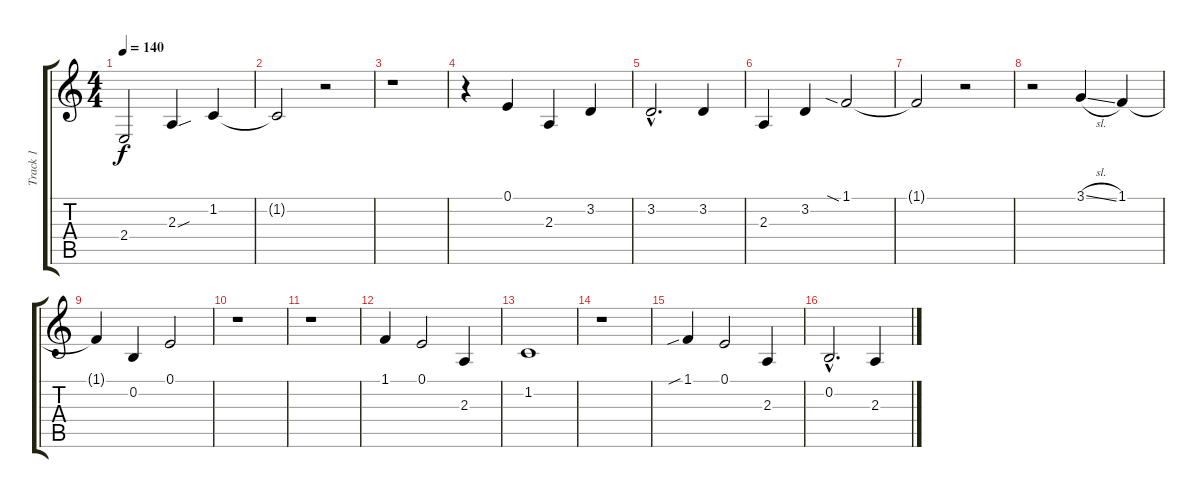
\track ("Track 1" "Track 1") {instrument electricgrandpiano}
\staff {score tabs}
\tuning (E4 B3 G3 D3 A2 E2) {hide}
\ts (4 4)
\tempo 140
\clef g2
\ks c
2.4.2{dy f} 2.3{sou}.4 1.2.4 |
1.2{t}.2 r.2 |
r.1 |
r.4 0.1.4 2.3.4 3.2.4 |
3.2{hac}.2{d} 3.2.4 |
2.3.4 3.2.4 1.1{sia}.2 |
1.1{t}.2 r.2 |
r.2 3.1{sl}.4 1.1.4 |
1.1{t}.4 0.2.4 0.1.2 |
r.1 |
r.1 |
1.1.4 0.1.2 2.3.4 |
1.2.1 |
r.1 |
1.1{sib}.4 0.1.2 2.3.4 |
0.2{hac}.2{d} 2.3.4
